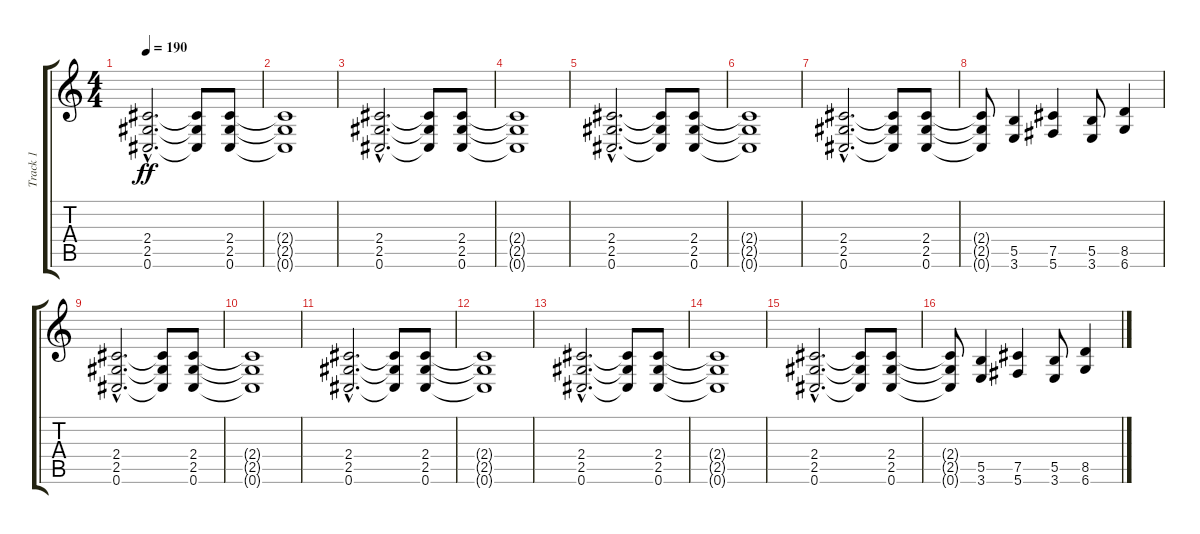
\track ("Track 1" "Track 1") {instrument distortionguitar}
\staff {score tabs}
\tuning (Db4 Ab3 E3 B2 Gb2 Db2) {hide}
\ts (4 4)
\tempo 190
\clef g2
\ks c
(2.4{hac} 2.5{hac} 0.6{hac}).2{d dy ff} (2.4{t} 2.5{t} 0.6{t}).8 (2.4 2.5 0.6).8 |
(2.4{t} 2.5{t} 0.6{t}).1 |
(2.4{hac} 2.5{hac} 0.6{hac}).2{d} (2.4{t} 2.5{t} 0.6{t}).8 (2.4 2.5 0.6).8 |
(2.4{t} 2.5{t} 0.6{t}).1 |
(2.4{hac} 2.5{hac} 0.6{hac}).2{d} (2.4{t} 2.5{t} 0.6{t}).8 (2.4 2.5 0.6).8 |
(2.4{t} 2.5{t} 0.6{t}).1 |
(2.4{hac} 2.5{hac} 0.6{hac}).2{d} (2.4{t} 2.5{t} 0.6{t}).8 (2.4 2.5 0.6).8 |
(2.4{t} 2.5{t} 0.6{t}).8 (5.5 3.6).4 (7.5 5.6).4 (5.5 3.6).8 (8.5 6.6).4 |
(2.4{hac} 2.5{hac} 0.6{hac}).2{d} (2.4{t} 2.5{t} 0.6{t}).8 (2.4 2.5 0.6).8 |
(2.4{t} 2.5{t} 0.6{t}).1 |
(2.4{hac} 2.5{hac} 0.6{hac}).2{d} (2.4{t} 2.5{t} 0.6{t}).8 (2.4 2.5 0.6).8 |
(2.4{t} 2.5{t} 0.6{t}).1 |
(2.4{hac} 2.5{hac} 0.6{hac}).2{d} (2.4{t} 2.5{t} 0.6{t}).8 (2.4 2.5 0.6).8 |
(2.4{t} 2.5{t} 0.6{t}).1 |
(2.4{hac} 2.5{hac} 0.6{hac}).2{d} (2.4{t} 2.5{t} 0.6{t}).8 (2.4 2.5 0.6).8 |
(2.4{t} 2.5{t} 0.6{t}).8 (5.5 3.6).4 (7.5 5.6).4 (5.5 3.6).8 (8.5 6.6).4
